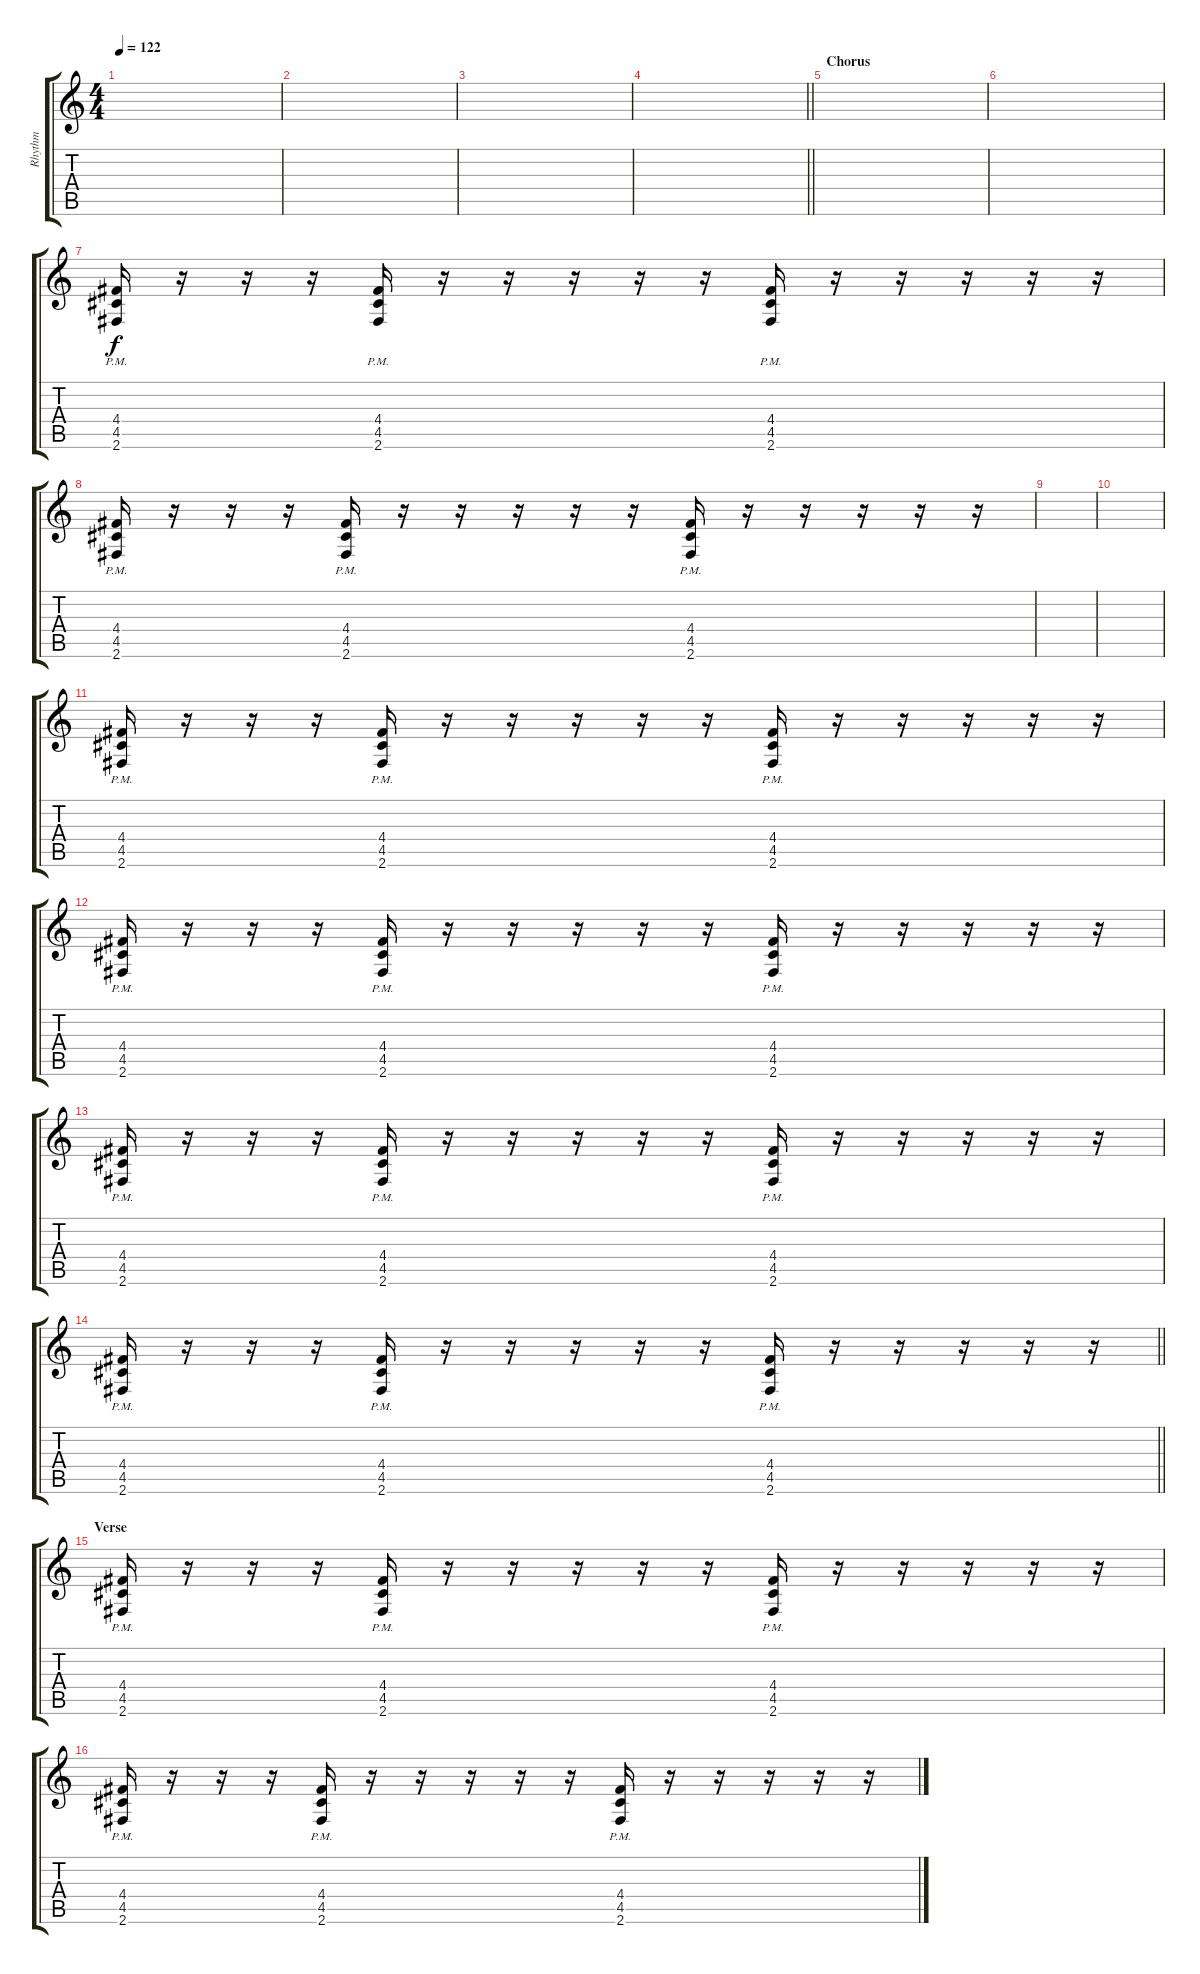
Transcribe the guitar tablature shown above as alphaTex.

\track ("Rhythm" "Rhythm") {instrument electricguitarmuted}
\staff {score tabs}
\tuning (E4 B3 G3 D3 A2 E2) {hide}
\ts (4 4)
\tempo 122
\clef g2
\ks c
|
|
|
\barLineRight lightlight
|
\section ("" "Chorus")
|
|
(4.4{pm} 4.5{pm} 2.6{pm}).16 r.16 r.16 r.16 (4.4{pm} 4.5{pm} 2.6{pm}).16 r.16 r.16 r.16 r.16 r.16 (4.4{pm} 4.5{pm} 2.6{pm}).16 r.16 r.16 r.16 r.16 r.16 |
(4.4{pm} 4.5{pm} 2.6{pm}).16 r.16 r.16 r.16 (4.4{pm} 4.5{pm} 2.6{pm}).16 r.16 r.16 r.16 r.16 r.16 (4.4{pm} 4.5{pm} 2.6{pm}).16 r.16 r.16 r.16 r.16 r.16 |
|
|
(4.4{pm} 4.5{pm} 2.6{pm}).16 r.16 r.16 r.16 (4.4{pm} 4.5{pm} 2.6{pm}).16 r.16 r.16 r.16 r.16 r.16 (4.4{pm} 4.5{pm} 2.6{pm}).16 r.16 r.16 r.16 r.16 r.16 |
(4.4{pm} 4.5{pm} 2.6{pm}).16 r.16 r.16 r.16 (4.4{pm} 4.5{pm} 2.6{pm}).16 r.16 r.16 r.16 r.16 r.16 (4.4{pm} 4.5{pm} 2.6{pm}).16 r.16 r.16 r.16 r.16 r.16 |
(4.4{pm} 4.5{pm} 2.6{pm}).16 r.16 r.16 r.16 (4.4{pm} 4.5{pm} 2.6{pm}).16 r.16 r.16 r.16 r.16 r.16 (4.4{pm} 4.5{pm} 2.6{pm}).16 r.16 r.16 r.16 r.16 r.16 |
\barLineRight lightlight
(4.4{pm} 4.5{pm} 2.6{pm}).16 r.16 r.16 r.16 (4.4{pm} 4.5{pm} 2.6{pm}).16 r.16 r.16 r.16 r.16 r.16 (4.4{pm} 4.5{pm} 2.6{pm}).16 r.16 r.16 r.16 r.16 r.16 |
\section ("" "Verse")
(4.4{pm} 4.5{pm} 2.6{pm}).16 r.16 r.16 r.16 (4.4{pm} 4.5{pm} 2.6{pm}).16 r.16 r.16 r.16 r.16 r.16 (4.4{pm} 4.5{pm} 2.6{pm}).16 r.16 r.16 r.16 r.16 r.16 |
(4.4{pm} 4.5{pm} 2.6{pm}).16 r.16 r.16 r.16 (4.4{pm} 4.5{pm} 2.6{pm}).16 r.16 r.16 r.16 r.16 r.16 (4.4{pm} 4.5{pm} 2.6{pm}).16 r.16 r.16 r.16 r.16 r.16
